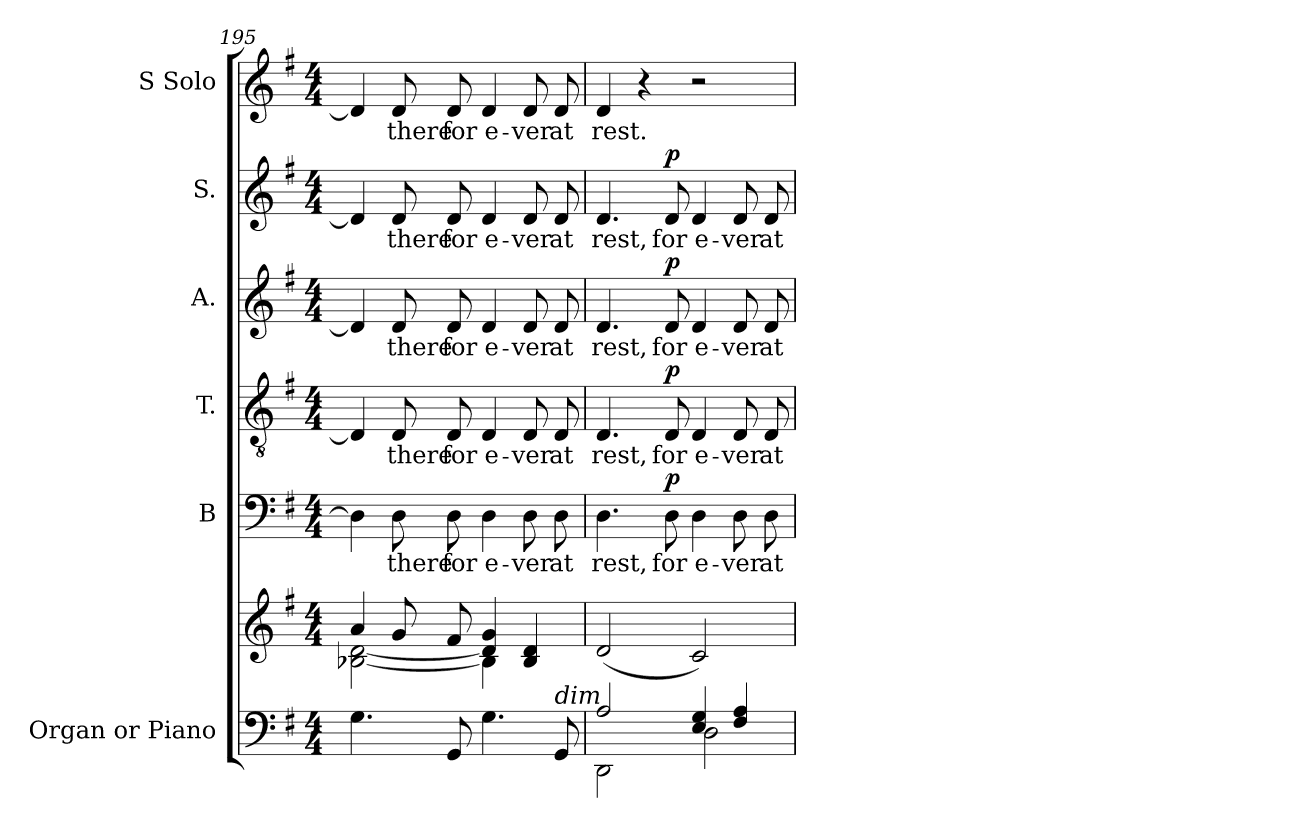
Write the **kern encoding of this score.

**kern	**kern	**kern	**text	**dynam	**kern	**text	**dynam	**kern	**text	**dynam	**kern	**text	**dynam	**kern	**text
*part6	*part6	*part5	*part5	*part5	*part4	*part4	*part4	*part3	*part3	*part3	*part2	*part2	*part2	*part1	*part1
*staff7	*staff6	*staff5	*staff5	*staff5	*staff4	*staff4	*staff4	*staff3	*staff3	*staff3	*staff2	*staff2	*staff2	*staff1	*staff1
*I"Organ or  Piano	*	*I"B	*	*	*I"T.	*	*	*I"A.	*	*	*I"S.	*	*	*I"S    Solo	*
*	*	*I'B.	*	*	*I'T.	*	*	*I'A.	*	*	*I'S.	*	*	*I'S.	*
*clefF4	*clefG2	*clefF4	*	*	*clefGv2	*	*	*clefG2	*	*	*clefG2	*	*	*clefG2	*
*	*	*	*	*	*ITrd7c12	*	*	*	*	*	*	*	*	*	*
*k[f#]	*k[f#]	*k[f#]	*	*	*k[f#]	*	*	*k[f#]	*	*	*k[f#]	*	*	*k[f#]	*
*G:	*G:	*G:	*	*	*G:	*	*	*G:	*	*	*G:	*	*	*G:	*
*M4/4	*M4/4	*M4/4	*	*	*M4/4	*	*	*M4/4	*	*	*M4/4	*	*	*M4/4	*
=195	=195	=195	=195	=195	=195	=195	=195	=195	=195	=195	=195	=195	=195	=195	=195
*	*^	*	*	*	*	*	*	*	*	*	*	*	*	*	*
4.G\	4a/	[2B-X\ [2d\	4D\]	.	.	4DD/]	.	.	4d/]	.	.	4d/]	.	.	4d/]	.
.	8g/	.	8D\	there	.	8DD/	there	.	8d/	there	.	8d/	there	.	8d/	there
8GG/	8f#/	.	8D\	for	.	8DD/	for	.	8d/	for	.	8d/	for	.	8d/	for
4.G\	4d/] 4g/	4B-\]	4D\	e-	.	4DD/	e-	.	4d/	e-	.	4d/	e-	.	4d/	e-
.	4B-/ 4d/	4ryy	8D\	-ver	.	8DD/	-ver	.	8d/	-ver	.	8d/	-ver	.	8d/	-ver
!LO:TX:a:i:t=dim	!	!	!	!	!	!	!	!	!	!	!	!	!	!	!	!
8GG/	.	.	8D\	at	.	8DD/	at	.	8d/	at	.	8d/	at	.	8d/	at
*	*v	*v	*	*	*	*	*	*	*	*	*	*	*	*	*	*
!!LO:LB:g=z
=196	=196	=196	=196	=196	=196	=196	=196	=196	=196	=196	=196	=196	=196	=196	=196
*^	*	*	*	*	*	*	*	*	*	*	*	*	*	*	*
2A/	2DD\	(2d/	4.D\	rest,	.	4.DD/	rest,	.	4.d/	rest,	.	4.d/	rest,	.	4d/	rest.
.	.	.	.	.	.	.	.	.	.	.	.	.	.	.	4r	.
!	!	!	!	!	!LO:DY:a	!	!	!LO:DY:a	!	!	!LO:DY:a	!	!	!LO:DY:a	!	!
.	.	.	8D\	for	p	8DD/	for	p	8d/	for	p	8d/	for	p	.	.
4E/ 4G/	2D\	2c/)	4D\	e-	.	4DD/	e-	.	4d/	e-	.	4d/	e-	.	2r	.
4F#/ 4A/	.	.	8D\	-ver	.	8DD/	-ver	.	8d/	-ver	.	8d/	-ver	.	.	.
.	.	.	8D\	at	.	8DD/	at	.	8d/	at	.	8d/	at	.	.	.
*v	*v	*	*	*	*	*	*	*	*	*	*	*	*	*	*	*
=	=	=	=	=	=	=	=	=	=	=	=	=	=	=	=
*-	*-	*-	*-	*-	*-	*-	*-	*-	*-	*-	*-	*-	*-	*-	*-
